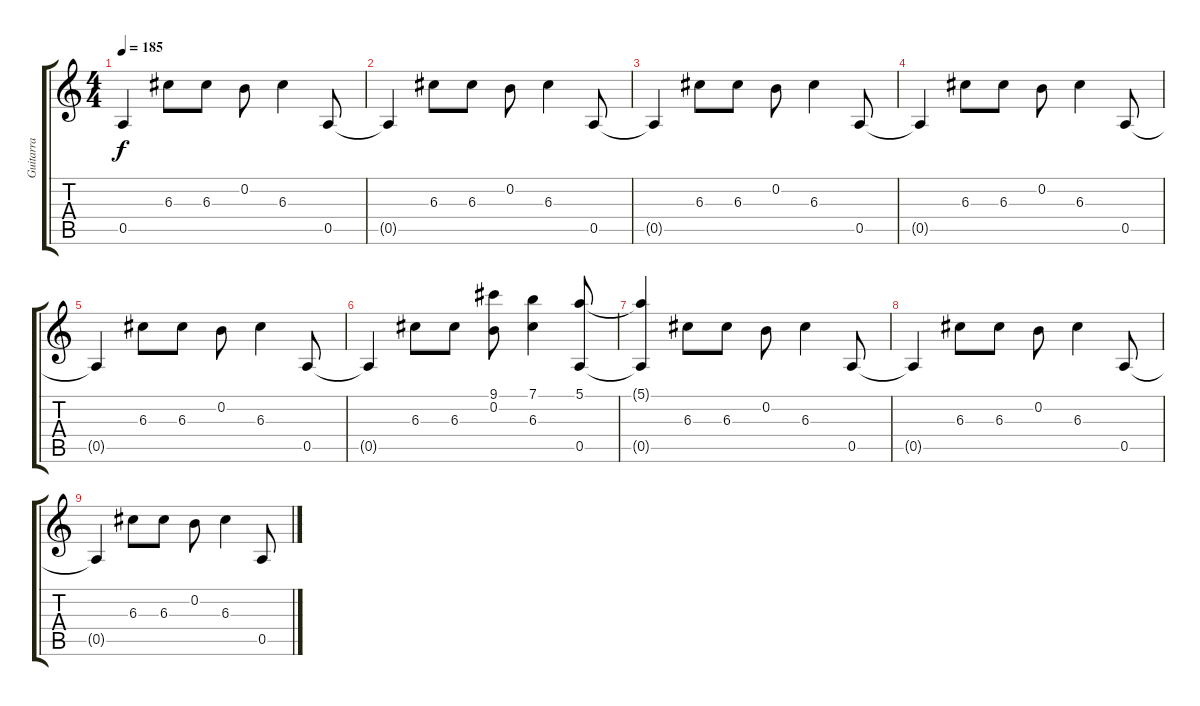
\track ("Guitarra" "Guitarra") {instrument electricguitarjazz}
\staff {score tabs}
\tuning (E4 B3 G3 D3 A2 E2) {hide}
\ts (4 4)
\tempo 185
\clef g2
\ks c
0.5{t}.4{dy f} 6.3.8{volume 16} 6.3.8{volume 15} 0.2.8{volume 15} 6.3.4{volume 15} 0.5.8{volume 14} |
0.5{t}.4 6.3.8{volume 14} 6.3.8{volume 14} 0.2.8{volume 13} 6.3.4{volume 13} 0.5.8{volume 13} |
0.5{t}.4 6.3.8{volume 12} 6.3.8{volume 12} 0.2.8{volume 12} 6.3.4{volume 11} 0.5.8{volume 11} |
0.5{t}.4 6.3.8{volume 10} 6.3.8{volume 10} 0.2.8{volume 10} 6.3.4{volume 10} 0.5.8{volume 9} |
0.5{t}.4 6.3.8{volume 8} 6.3.8{volume 8} 0.2.8{volume 8} 6.3.4{volume 8} 0.5.8{volume 7} |
0.5{t}.4 6.3.8{volume 7} 6.3.8{volume 6} (9.1 0.2).8{volume 6} (7.1 6.3).4{volume 6} (5.1 0.5).8{volume 6} |
(5.1{t} 0.5{t}).4 6.3.8{volume 5} 6.3.8{volume 5} 0.2.8{volume 4} 6.3.4{volume 4} 0.5.8{volume 4} |
0.5{t}.4 6.3.8{volume 3} 6.3.8{volume 3} 0.2.8{volume 3} 6.3.4{volume 2} 0.5.8{volume 2} |
0.5{t}.4 6.3.8{volume 2} 6.3.8{volume 1} 0.2.8{volume 1} 6.3.4{volume 1} 0.5.8{volume 0}
